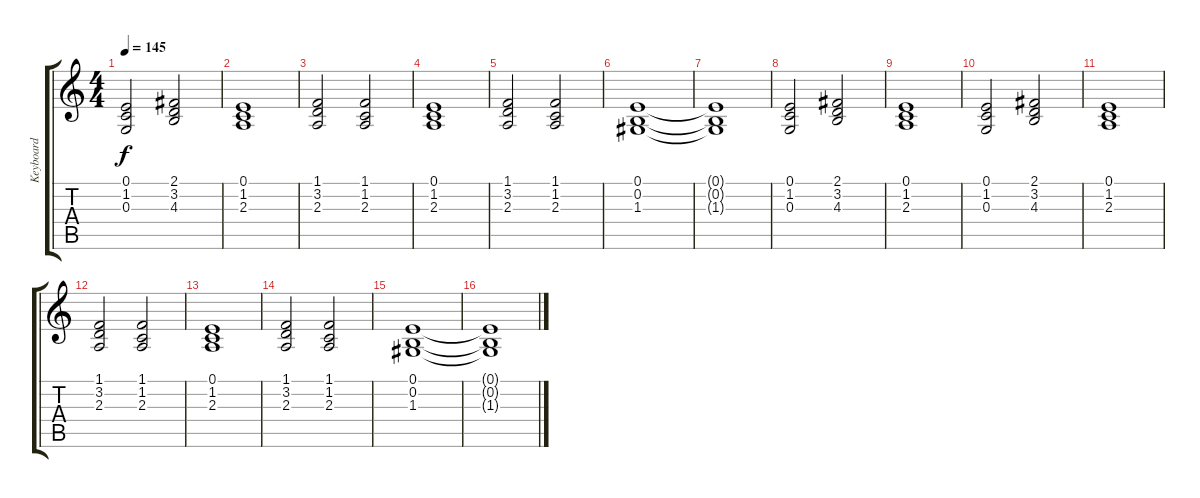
\track ("Keyboard" "Keyboard") {instrument stringensemble2}
\staff {score tabs}
\tuning (E4 B3 G3 D3 A2 E2) {hide}
\ts (4 4)
\tempo 145
\clef g2
\ks c
(0.1 1.2 0.3).2{dy f} (2.1 3.2 4.3).2 |
(0.1 1.2 2.3).1 |
(1.1 3.2 2.3).2 (1.1 1.2 2.3).2 |
(0.1 1.2 2.3).1 |
(1.1 3.2 2.3).2 (1.1 1.2 2.3).2 |
(0.1 0.2 1.3).1 |
(0.1{t} 0.2{t} 1.3{t}).1 |
(0.1 1.2 0.3).2 (2.1 3.2 4.3).2 |
(0.1 1.2 2.3).1 |
(0.1 1.2 0.3).2 (2.1 3.2 4.3).2 |
(0.1 1.2 2.3).1 |
(1.1 3.2 2.3).2 (1.1 1.2 2.3).2 |
(0.1 1.2 2.3).1 |
(1.1 3.2 2.3).2 (1.1 1.2 2.3).2 |
(0.1 0.2 1.3).1 |
(0.1{t} 0.2{t} 1.3{t}).1
